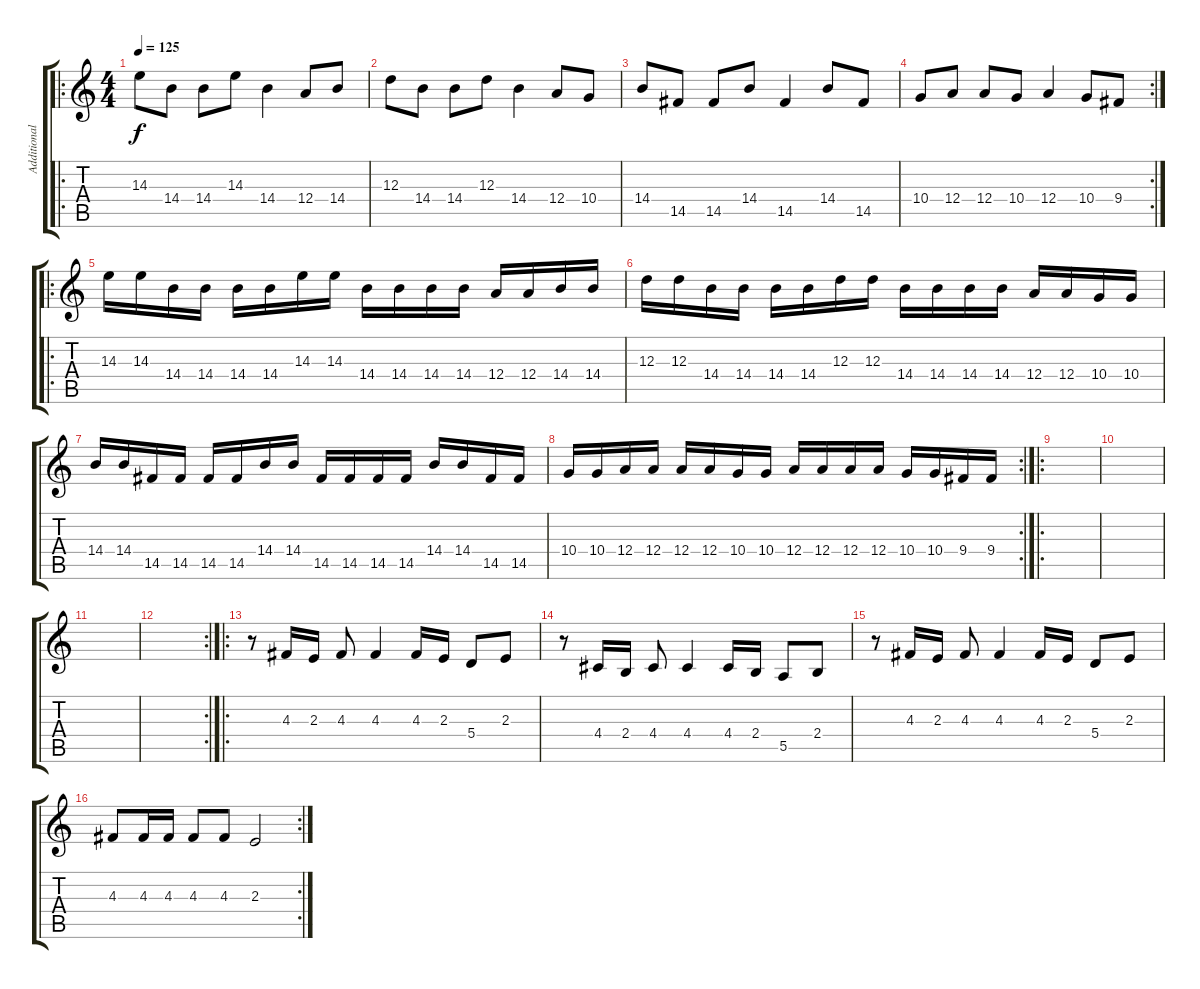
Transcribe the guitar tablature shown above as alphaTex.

\track ("Additional guitar" "Additional") {instrument distortionguitar}
\staff {score tabs}
\tuning (B3 Gb3 D3 A2 E2 B1) {hide}
\ro
\ts (4 4)
\tempo 125
\clef g2
\ks c
14.3.8{dy f} 14.4.8 14.4.8 14.3.8 14.4.4 12.4.8 14.4.8 |
12.3.8 14.4.8 14.4.8 12.3.8 14.4.4 12.4.8 10.4.8 |
14.4.8 14.5.8 14.5.8 14.4.8 14.5.4 14.4.8 14.5.8 |
\rc 2
10.4.8 12.4.8 12.4.8 10.4.8 12.4.4 10.4.8 9.4.8 |
\ro
14.3.16 14.3.16 14.4.16 14.4.16 14.4.16 14.4.16 14.3.16 14.3.16 14.4.16 14.4.16 14.4.16 14.4.16 12.4.16 12.4.16 14.4.16 14.4.16 |
12.3.16 12.3.16 14.4.16 14.4.16 14.4.16 14.4.16 12.3.16 12.3.16 14.4.16 14.4.16 14.4.16 14.4.16 12.4.16 12.4.16 10.4.16 10.4.16 |
14.4.16 14.4.16 14.5.16 14.5.16 14.5.16 14.5.16 14.4.16 14.4.16 14.5.16 14.5.16 14.5.16 14.5.16 14.4.16 14.4.16 14.5.16 14.5.16 |
\rc 2
10.4.16 10.4.16 12.4.16 12.4.16 12.4.16 12.4.16 10.4.16 10.4.16 12.4.16 12.4.16 12.4.16 12.4.16 10.4.16 10.4.16 9.4.16 9.4.16 |
\ro
|
|
|
\rc 2
|
\ro
r.8 4.3.16 2.3.16 4.3.8 4.3.4 4.3.16 2.3.16 5.4.8 2.3.8 |
r.8 4.4.16 2.4.16 4.4.8 4.4.4 4.4.16 2.4.16 5.5.8 2.4.8 |
r.8 4.3.16 2.3.16 4.3.8 4.3.4 4.3.16 2.3.16 5.4.8 2.3.8 |
\rc 2
4.3.8 4.3.16 4.3.16 4.3.8 4.3.8 2.3.2
